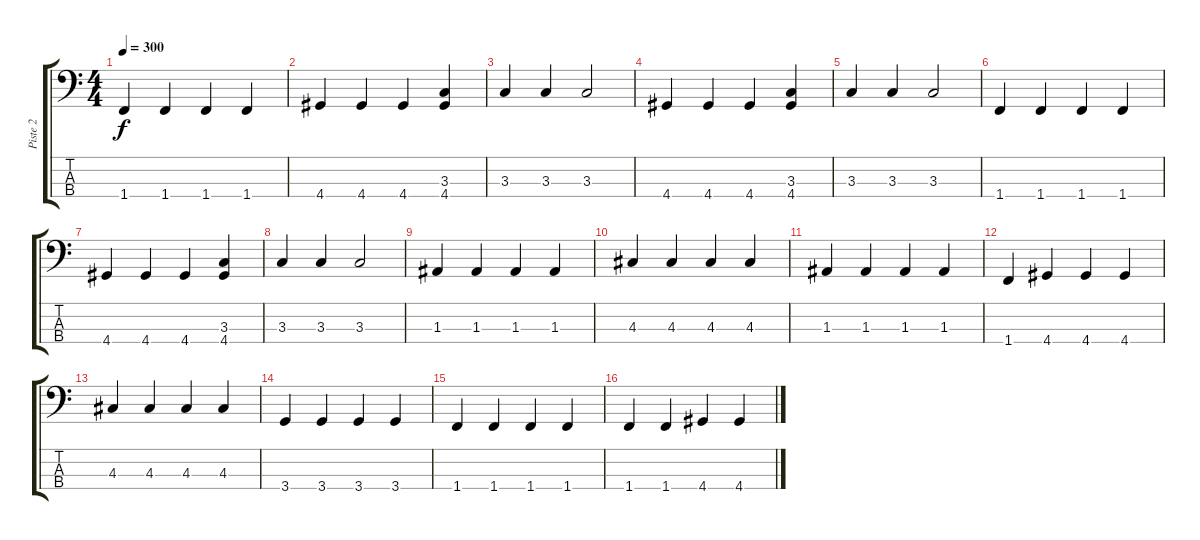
\track ("Piste 2" "Piste 2") {instrument acousticbass}
\staff {score tabs}
\tuning (G2 D2 A1 E1) {hide}
\ts (4 4)
\tempo 300
\clef f4
\ks c
1.4.4{dy f} 1.4.4 1.4.4 1.4.4 |
4.4.4 4.4.4 4.4.4 (3.3 4.4).4 |
3.3.4 3.3.4 3.3.2 |
4.4.4 4.4.4 4.4.4 (3.3 4.4).4 |
3.3.4 3.3.4 3.3.2 |
1.4.4 1.4.4 1.4.4 1.4.4 |
4.4.4 4.4.4 4.4.4 (3.3 4.4).4 |
3.3.4 3.3.4 3.3.2 |
1.3.4 1.3.4 1.3.4 1.3.4 |
4.3.4 4.3.4 4.3.4 4.3.4 |
1.3.4 1.3.4 1.3.4 1.3.4 |
1.4.4 4.4.4 4.4.4 4.4.4 |
4.3.4 4.3.4 4.3.4 4.3.4 |
3.4.4 3.4.4 3.4.4 3.4.4 |
1.4.4 1.4.4 1.4.4 1.4.4 |
1.4.4 1.4.4 4.4.4 4.4.4
